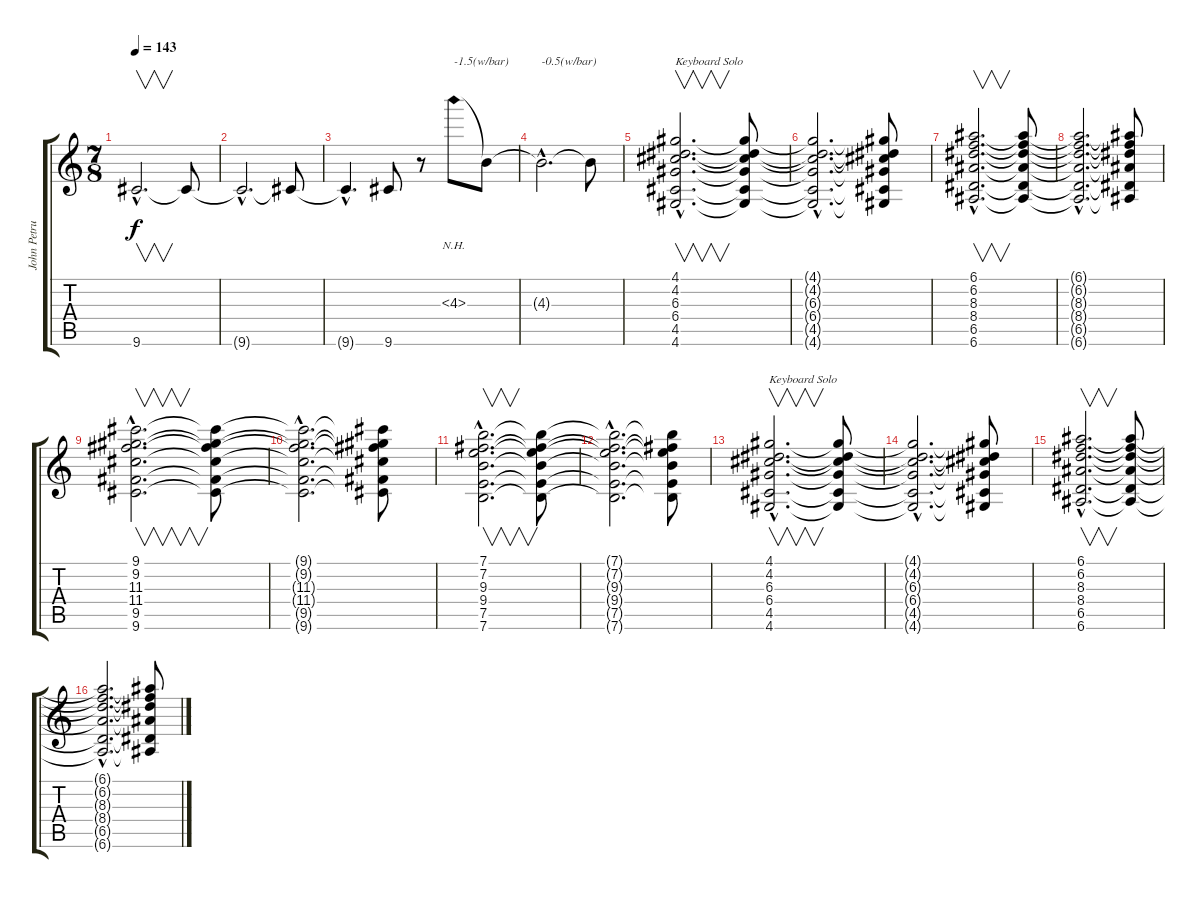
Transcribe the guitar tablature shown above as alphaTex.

\track ("John Petrucci (Distortion Guitar)" "John Petru") {instrument distortionguitar}
\staff {score tabs}
\tuning (E4 B3 G3 D3 A2 E2) {hide}
\ts (7 8)
\tempo 143
\clef g2
\ks c
9.6{hac}.2{v d dy f} 9.6{t}.8 |
9.6{hac t}.2{d} 9.6{t}.8 |
9.6{hac t}.4{d} 9.6.8 r.8 4.3{nh}.8{txt "-1.5(w/bar)"} 4.3{t}.8 |
4.3{hac t}.2{d txt "-0.5(w/bar)"} 4.3{t}.8 |
(4.1{hac} 4.2{hac} 6.3{hac} 6.4{hac} 4.5{hac} 4.6{hac}).2{v d txt "Keyboard Solo" volume 9} (4.1{t} 4.2{t} 6.3{t} 6.4{t} 4.5{t} 4.6{t}).8 |
(4.1{hac t} 4.2{hac t} 6.3{hac t} 6.4{hac t} 4.5{hac t} 4.6{hac t}).2{d} (4.1{t} 4.2{t} 6.3{t} 6.4{t} 4.5{t} 4.6{t}).8 |
(6.1{hac} 6.2{hac} 8.3{hac} 8.4{hac} 6.5{hac} 6.6{hac}).2{v d} (6.1{t} 6.2{t} 8.3{t} 8.4{t} 6.5{t} 6.6{t}).8 |
(6.1{hac t} 6.2{hac t} 8.3{hac t} 8.4{hac t} 6.5{hac t} 6.6{hac t}).2{d} (6.1{t} 6.2{t} 8.3{t} 8.4{t} 6.5{t} 6.6{t}).8 |
(9.1{hac} 9.2{hac} 11.3{hac} 11.4{hac} 9.5{hac} 9.6{hac}).2{v d} (9.1{t} 9.2{t} 11.3{t} 11.4{t} 9.5{t} 9.6{t}).8 |
(9.1{hac t} 9.2{hac t} 11.3{hac t} 11.4{hac t} 9.5{hac t} 9.6{hac t}).2{d} (9.1{t} 9.2{t} 11.3{t} 11.4{t} 9.5{t} 9.6{t}).8 |
(7.1{hac} 7.2{hac} 9.3{hac} 9.4{hac} 7.5{hac} 7.6{hac}).2{v d} (7.1{t} 7.2{t} 9.3{t} 9.4{t} 7.5{t} 7.6{t}).8 |
(7.1{hac t} 7.2{hac t} 9.3{hac t} 9.4{hac t} 7.5{hac t} 7.6{hac t}).2{d} (7.1{t} 7.2{t} 9.3{t} 9.4{t} 7.5{t} 7.6{t}).8 |
(4.1{hac} 4.2{hac} 6.3{hac} 6.4{hac} 4.5{hac} 4.6{hac}).2{v d txt "Keyboard Solo"} (4.1{t} 4.2{t} 6.3{t} 6.4{t} 4.5{t} 4.6{t}).8 |
(4.1{hac t} 4.2{hac t} 6.3{hac t} 6.4{hac t} 4.5{hac t} 4.6{hac t}).2{d} (4.1{t} 4.2{t} 6.3{t} 6.4{t} 4.5{t} 4.6{t}).8 |
(6.1{hac} 6.2{hac} 8.3{hac} 8.4{hac} 6.5{hac} 6.6{hac}).2{v d} (6.1{t} 6.2{t} 8.3{t} 8.4{t} 6.5{t} 6.6{t}).8 |
(6.1{hac t} 6.2{hac t} 8.3{hac t} 8.4{hac t} 6.5{hac t} 6.6{hac t}).2{d} (6.1{t} 6.2{t} 8.3{t} 8.4{t} 6.5{t} 6.6{t}).8
